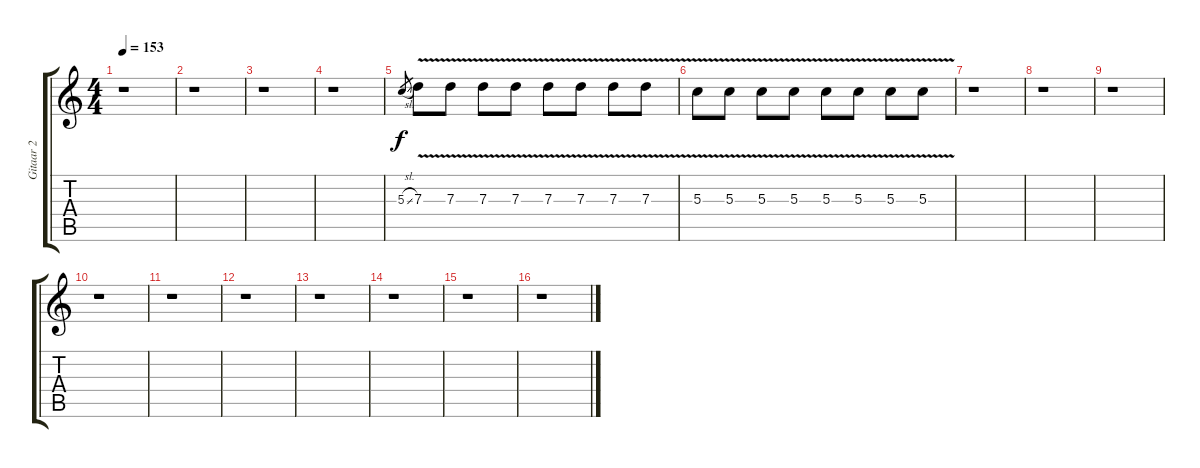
\track ("Gitaar 2" "Gitaar 2") {instrument overdrivenguitar}
\staff {score tabs}
\tuning (E4 B3 G3 D3 A2 E2) {hide}
\ts (4 4)
\tempo 153
\clef g2
\ks c
r.1{dy f} |
r.1 |
r.1 |
r.1 |
5.3{sl}.8{gr} 7.3{v}.8 7.3{v}.8 7.3{v}.8 7.3{v}.8 7.3{v}.8 7.3{v}.8 7.3{v}.8 7.3{v}.8 |
5.3{v}.8 5.3{v}.8 5.3{v}.8 5.3{v}.8 5.3{v}.8 5.3{v}.8 5.3{v}.8 5.3{v}.8 |
r.1 |
r.1 |
r.1 |
r.1 |
r.1 |
r.1 |
r.1 |
r.1 |
r.1 |
r.1
